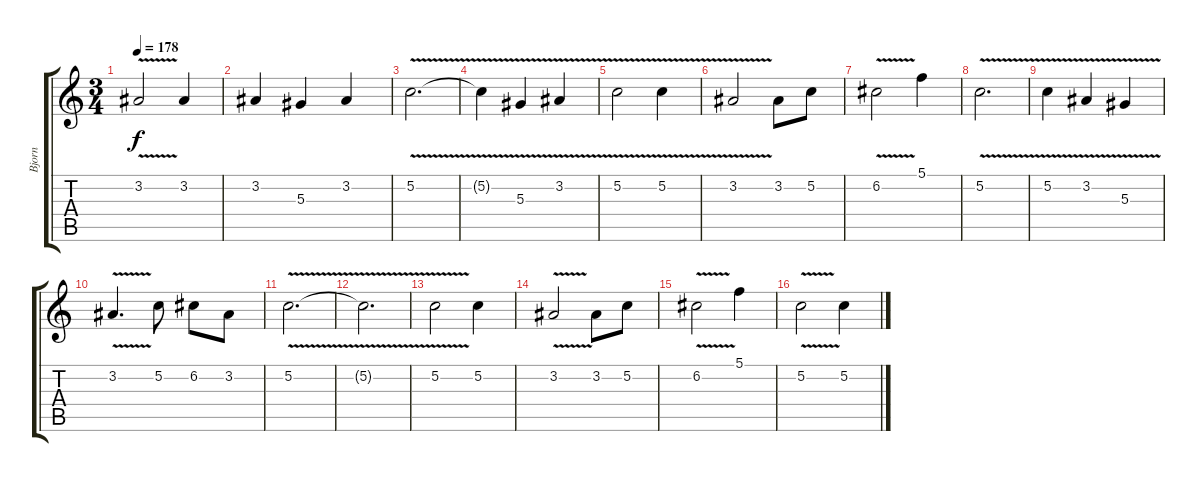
\track ("Bjorn" "Bjorn") {instrument overdrivenguitar}
\staff {score tabs}
\tuning (C4 G3 Eb3 Bb2 F2 C2) {hide}
\ts (3 4)
\tempo 178
\clef g2
\ks c
3.2{v}.2{dy f} 3.2.4 |
3.2.4 5.3.4 3.2.4 |
5.2{v}.2{d} |
5.2{t}.4 5.3{v}.4 3.2{v}.4 |
5.2{v}.2 5.2{v}.4 |
3.2{v}.2 3.2.8 5.2.8 |
6.2{v}.2 5.1.4 |
5.2{v}.2{d} |
5.2{v}.4 3.2{v}.4 5.3{v}.4 |
3.2{v}.4{d} 5.2.8 6.2.8 3.2.8 |
5.2{v}.2{d} |
5.2{t}.2{d} |
5.2{v}.2{balance 1} 5.2.4 |
3.2{v}.2 3.2.8 5.2.8 |
6.2{v}.2 5.1.4 |
5.2{v}.2 5.2.4
